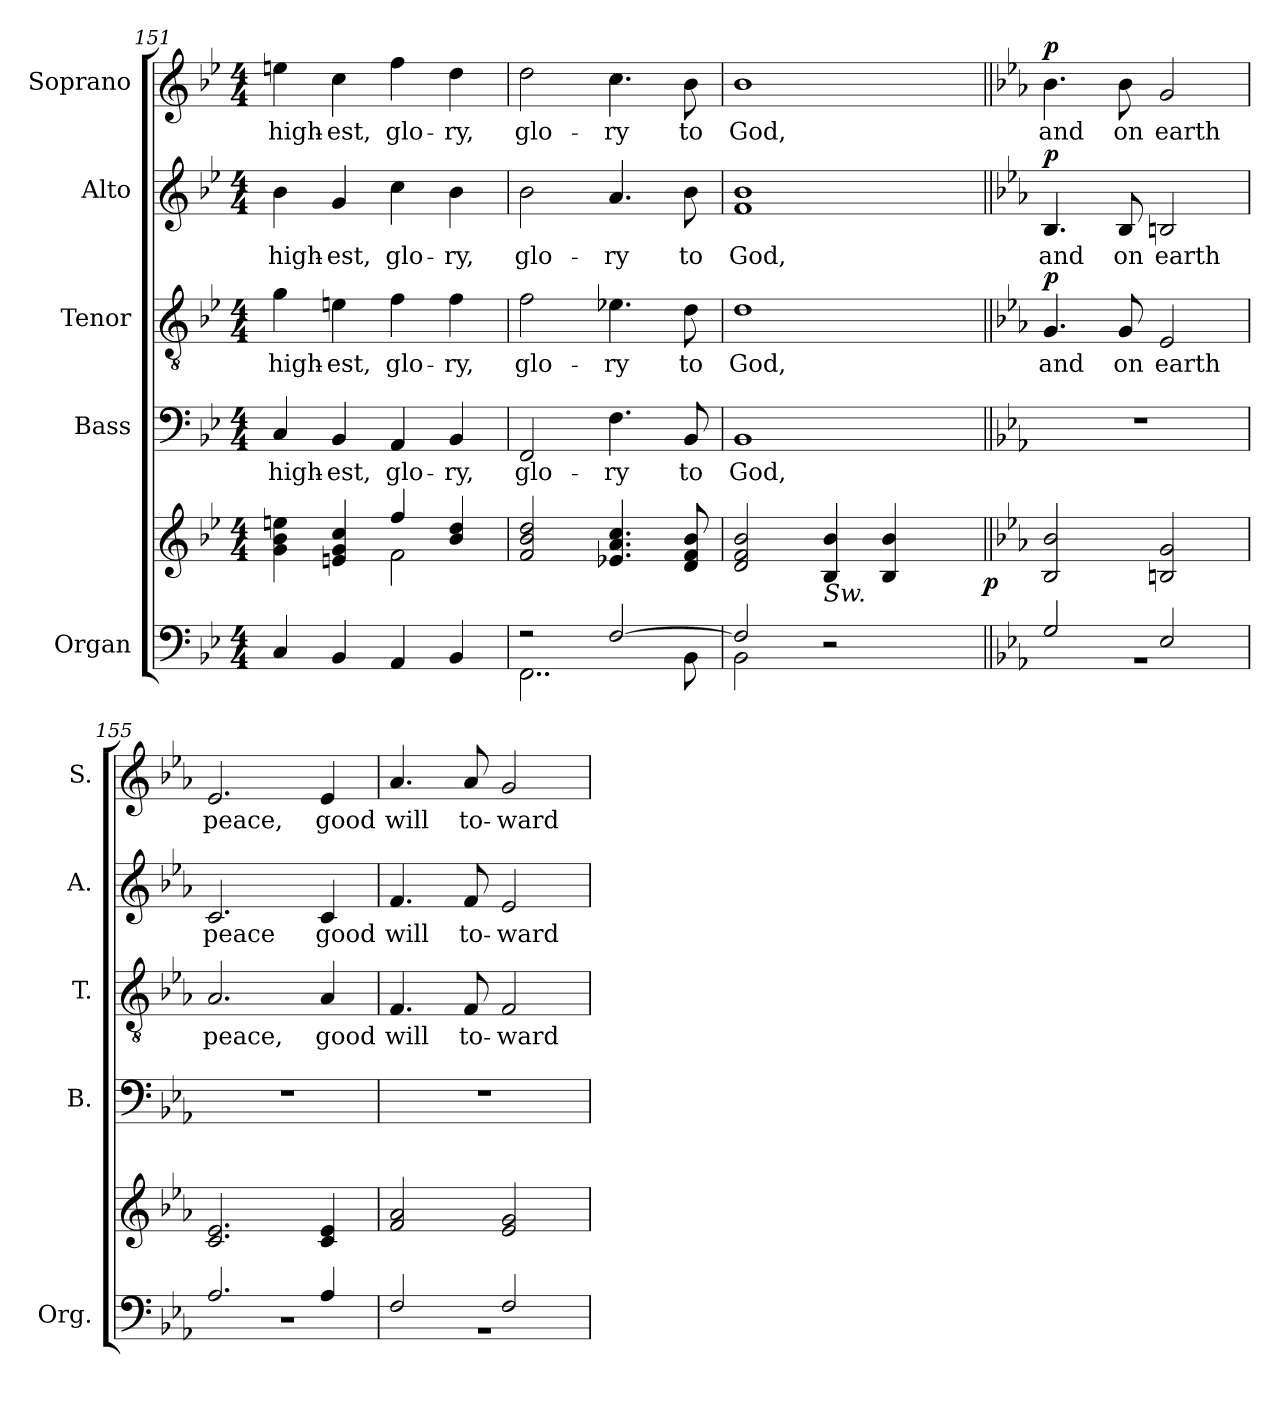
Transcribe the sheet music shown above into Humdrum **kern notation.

**kern	**kern	**dynam	**kern	**text	**kern	**text	**dynam	**kern	**text	**dynam	**kern	**text	**dynam
*part5	*part5	*part5	*part4	*part4	*part3	*part3	*part3	*part2	*part2	*part2	*part1	*part1	*part1
*staff6	*staff5	*staff5/6	*staff4	*staff4	*staff3	*staff3	*staff3	*staff2	*staff2	*staff2	*staff1	*staff1	*staff1
*I"Organ	*	*	*I"Bass	*	*I"Tenor	*	*	*I"Alto	*	*	*I"Soprano	*	*
*I'Org.	*	*	*I'B.	*	*I'T.	*	*	*I'A.	*	*	*I'S.	*	*
*clefF4	*clefG2	*	*clefF4	*	*clefGv2	*	*	*clefG2	*	*	*clefG2	*	*
*	*	*	*	*	*ITrd7c12	*	*	*	*	*	*	*	*
*k[b-e-]	*k[b-e-]	*	*k[b-e-]	*	*k[b-e-]	*	*	*k[b-e-]	*	*	*k[b-e-]	*	*
*B-:	*B-:	*	*B-:	*	*B-:	*	*	*B-:	*	*	*B-:	*	*
*M4/4	*M4/4	*	*M4/4	*	*M4/4	*	*	*M4/4	*	*	*M4/4	*	*
=151	=151	=151	=151	=151	=151	=151	=151	=151	=151	=151	=151	=151	=151
*	*^	*	*	*	*	*	*	*	*	*	*	*	*
!	!	!	!	!	!LO:LY:b:color=#000000	!	!	!	!	!	!	!	!	!
!	!	!	!	!	!	!	!LO:LY:b:color=#000000	!	!	!	!	!	!	!
!	!	!	!	!	!	!	!	!	!	!LO:LY:b:color=#000000	!	!	!	!
!	!	!	!	!	!	!	!	!	!	!	!	!	!LO:LY:b:color=#000000	!
4Ci/	4gi\ 4b-i 4eeni	2ryy	.	4Ci/	high-	4Gi\	high-	.	4b-i\	high-	.	4eeni\	high-	.
!	!	!	!	!	!LO:LY:b:color=#000000	!	!	!	!	!	!	!	!	!
!	!	!	!	!	!	!	!LO:LY:b:color=#000000	!	!	!	!	!	!	!
!	!	!	!	!	!	!	!	!	!	!LO:LY:b:color=#000000	!	!	!	!
!	!	!	!	!	!	!	!	!	!	!	!	!	!LO:LY:b:color=#000000	!
4BB-i/	4eni/ 4gi 4cci	.	.	4BB-i/	-est,	4Eni\	-est,	.	4gi/	-est,	.	4cci\	-est,	.
!	!	!	!	!	!LO:LY:b:color=#000000	!	!	!	!	!	!	!	!	!
!	!	!	!	!	!	!	!LO:LY:b:color=#000000	!	!	!	!	!	!	!
!	!	!	!	!	!	!	!	!	!	!LO:LY:b:color=#000000	!	!	!	!
!	!	!	!	!	!	!	!	!	!	!	!	!	!LO:LY:b:color=#000000	!
4AAi/	4ffi/	2fi\	.	4AAi/	glo-	4Fi\	glo-	.	4cci\	glo-	.	4ffi\	glo-	.
!	!	!	!	!	!LO:LY:b:color=#000000	!	!	!	!	!	!	!	!	!
!	!	!	!	!	!	!	!LO:LY:b:color=#000000	!	!	!	!	!	!	!
!	!	!	!	!	!	!	!	!	!	!LO:LY:b:color=#000000	!	!	!	!
!	!	!	!	!	!	!	!	!	!	!	!	!	!LO:LY:b:color=#000000	!
4BB-i/	4b-i/ 4ddi	.	.	4BB-i/	-ry,	4Fi\	-ry,	.	4b-i\	-ry,	.	4ddi\	-ry,	.
*	*v	*v	*	*	*	*	*	*	*	*	*	*	*	*
!!LO:LB:g=z
=152	=152	=152	=152	=152	=152	=152	=152	=152	=152	=152	=152	=152	=152
*^	*	*	*	*	*	*	*	*	*	*	*	*	*
!	!	!	!	!	!LO:LY:b:color=#000000	!	!	!	!	!	!	!	!	!
!	!	!	!	!	!	!	!LO:LY:b:color=#000000	!	!	!	!	!	!	!
!	!	!	!	!	!	!	!	!	!	!LO:LY:b:color=#000000	!	!	!	!
!	!	!	!	!	!	!	!	!	!	!	!	!	!LO:LY:b:color=#000000	!
2r	2..FFi\	2fi/ 2b-i 2ddi	.	2FFi/	glo-	2Fi\	glo-	.	2b-i\	glo-	.	2ddi\	glo-	.
!	!	!	!	!	!LO:LY:b:color=#000000	!	!	!	!	!	!	!	!	!
!	!	!	!	!	!	!	!LO:LY:b:color=#000000	!	!	!	!	!	!	!
!	!	!	!	!	!	!	!	!	!	!LO:LY:b:color=#000000	!	!	!	!
!	!	!	!	!	!	!	!	!	!	!	!	!	!LO:LY:b:color=#000000	!
[>2Fi/	.	4.e-Xi/ 4.ai 4.cci	.	4.Fi\	-ry	4.E-Xi\	-ry	.	4.ai/	-ry	.	4.cci\	-ry	.
!	!	!	!	!	!LO:LY:b:color=#000000	!	!	!	!	!	!	!	!	!
!	!	!	!	!	!	!	!LO:LY:b:color=#000000	!	!	!	!	!	!	!
!	!	!	!	!	!	!	!	!	!	!LO:LY:b:color=#000000	!	!	!	!
!	!	!	!	!	!	!	!	!	!	!	!	!	!LO:LY:b:color=#000000	!
.	8BB-i\	8di/ 8fi 8b-i	.	8BB-i/	to	8Di\	to	.	8b-i\	to	.	8b-i\	to	.
=153	=153	=153	=153	=153	=153	=153	=153	=153	=153	=153	=153	=153	=153	=153
!	!	!	!	!	!LO:LY:b:color=#000000	!	!	!	!	!	!	!	!	!
!	!	!	!	!	!	!	!LO:LY:b:color=#000000	!	!	!	!	!	!	!
!	!	!	!	!	!	!	!	!	!	!LO:LY:b:color=#000000	!	!	!	!
!	!	!	!	!	!	!	!	!	!	!	!	!	!LO:LY:b:color=#000000	!
*	*	*^	*	*	*	*	*	*	*	*	*	*	*	*
2Fi/]	2BB-i\	2di/ 2fi 2b-i	2ryy	.	1BB-i	God,	1Di	God,	.	1fi 1b-i	God,	.	1b-i	God,	.
!	!	!LO:TX:b:i:t=Sw.	!	!	!	!	!	!	!	!	!	!	!	!	!
2r	2ryy	4B-i/ 4b-i	4ryy	.	.	.	.	.	.	.	.	.	.	.	.
.	.	4B-i/ 4b-i	8ryy	.	.	.	.	.	.	.	.	.	.	.	.
.	.	.	16ryy	.	.	.	.	.	.	.	.	.	.	.	.
.	.	.	32ryy	.	.	.	.	.	.	.	.	.	.	.	.
.	.	.	64ryy	.	.	.	.	.	.	.	.	.	.	.	.
.	.	.	128...ryy	.	.	.	.	.	.	.	.	.	.	.	.
.	.	.	1024ryy	p	.	.	.	.	.	.	.	.	.	.	.
*	*	*v	*v	*	*	*	*	*	*	*	*	*	*	*	*
=154||	=154||	=154||	=154||	=154||	=154||	=154||	=154||	=154||	=154||	=154||	=154||	=154||	=154||	=154||
*k[b-e-a-]	*	*k[b-e-a-]	*	*k[b-e-a-]	*	*k[b-e-a-]	*	*	*k[b-e-a-]	*	*	*k[b-e-a-]	*	*
*E-:	*	*E-:	*	*E-:	*	*E-:	*	*	*E-:	*	*	*E-:	*	*
*	*	*^	*	*	*	*	*	*	*	*	*	*	*	*
!	!	!	!	!	!	!	!	!LO:LY:b:color=#000000	!	!	!	!	!	!	!
*	*	*v	*v	*	*	*	*	*	*	*	*	*	*	*	*
*	*	*^	*	*	*	*	*	*	*	*	*	*	*	*
!	!	!	!	!	!	!	!	!	!	!	!LO:LY:b:color=#000000	!	!	!	!
*	*	*v	*v	*	*	*	*	*	*	*	*	*	*	*	*
*	*	*^	*	*	*	*	*	*	*	*	*	*	*	*
!	!	!LO:TX:a:i:t=Sw. Diaps. & Reed Stops.	!	!	!	!	!	!	!	!	!	!	!	!	!
!	!	!	!	!	!	!	!	!	!	!	!	!	!	!LO:LY:b:color=#000000	!
*	*	*v	*v	*	*	*	*	*	*	*	*	*	*	*	*
2Gi/	1r	2B-i/ 2b-i	.	1r	.	4.GGi/	and	p	4.B-i/	and	p	4.b-i\	and	p
!	!	!	!	!	!	!	!LO:LY:b:color=#000000	!	!	!	!	!	!	!
!	!	!	!	!	!	!	!	!	!	!LO:LY:b:color=#000000	!	!	!	!
!	!	!	!	!	!	!	!	!	!	!	!	!	!LO:LY:b:color=#000000	!
.	.	.	.	.	.	8GGi/	on	.	8B-i/	on	.	8b-i\	on	.
!	!	!	!	!	!	!	!LO:LY:b:color=#000000	!	!	!	!	!	!	!
!	!	!	!	!	!	!	!	!	!	!LO:LY:b:color=#000000	!	!	!	!
!	!	!	!	!	!	!	!	!	!	!	!	!	!LO:LY:b:color=#000000	!
2E-i/	.	2Bni/ 2gi	.	.	.	2EE-i/	earth	.	2Bni/	earth	.	2gi/	earth	.
=155	=155	=155	=155	=155	=155	=155	=155	=155	=155	=155	=155	=155	=155	=155
!	!	!	!	!	!	!	!LO:LY:b:color=#000000	!	!	!	!	!	!	!
!	!	!	!	!	!	!	!	!	!	!LO:LY:b:color=#000000	!	!	!	!
!	!	!	!	!	!	!	!	!	!	!	!	!	!LO:LY:b:color=#000000	!
2.A-i/	1r	2.ci/ 2.e-i	.	1r	.	2.AA-i/	peace,	.	2.ci/	peace	.	2.e-i/	peace,	.
!	!	!	!	!	!	!	!LO:LY:b:color=#000000	!	!	!	!	!	!	!
!	!	!	!	!	!	!	!	!	!	!LO:LY:b:color=#000000	!	!	!	!
!	!	!	!	!	!	!	!	!	!	!	!	!	!LO:LY:b:color=#000000	!
4A-i/	.	4ci/ 4e-i	.	.	.	4AA-i/	good	.	4ci/	good	.	4e-i/	good	.
=156	=156	=156	=156	=156	=156	=156	=156	=156	=156	=156	=156	=156	=156	=156
!	!	!	!	!	!	!	!LO:LY:b:color=#000000	!	!	!	!	!	!	!
!	!	!	!	!	!	!	!	!	!	!LO:LY:b:color=#000000	!	!	!	!
!	!	!	!	!	!	!	!	!	!	!	!	!	!LO:LY:b:color=#000000	!
2Fi/	1r	2fi/ 2a-i	.	1r	.	4.FFi/	will	.	4.fi/	will	.	4.a-i/	will	.
!	!	!	!	!	!	!	!LO:LY:b:color=#000000	!	!	!	!	!	!	!
!	!	!	!	!	!	!	!	!	!	!LO:LY:b:color=#000000	!	!	!	!
!	!	!	!	!	!	!	!	!	!	!	!	!	!LO:LY:b:color=#000000	!
.	.	.	.	.	.	8FFi/	to-	.	8fi/	to-	.	8a-i/	to-	.
!	!	!	!	!	!	!	!LO:LY:b:color=#000000	!	!	!	!	!	!	!
!	!	!	!	!	!	!	!	!	!	!LO:LY:b:color=#000000	!	!	!	!
!	!	!	!	!	!	!	!	!	!	!	!	!	!LO:LY:b:color=#000000	!
2Fi/	.	2e-i/ 2gi	.	.	.	2FFi/	-ward	.	2e-i/	-ward	.	2gi/	-ward	.
*v	*v	*	*	*	*	*	*	*	*	*	*	*	*	*
=	=	=	=	=	=	=	=	=	=	=	=	=	=
*-	*-	*-	*-	*-	*-	*-	*-	*-	*-	*-	*-	*-	*-
